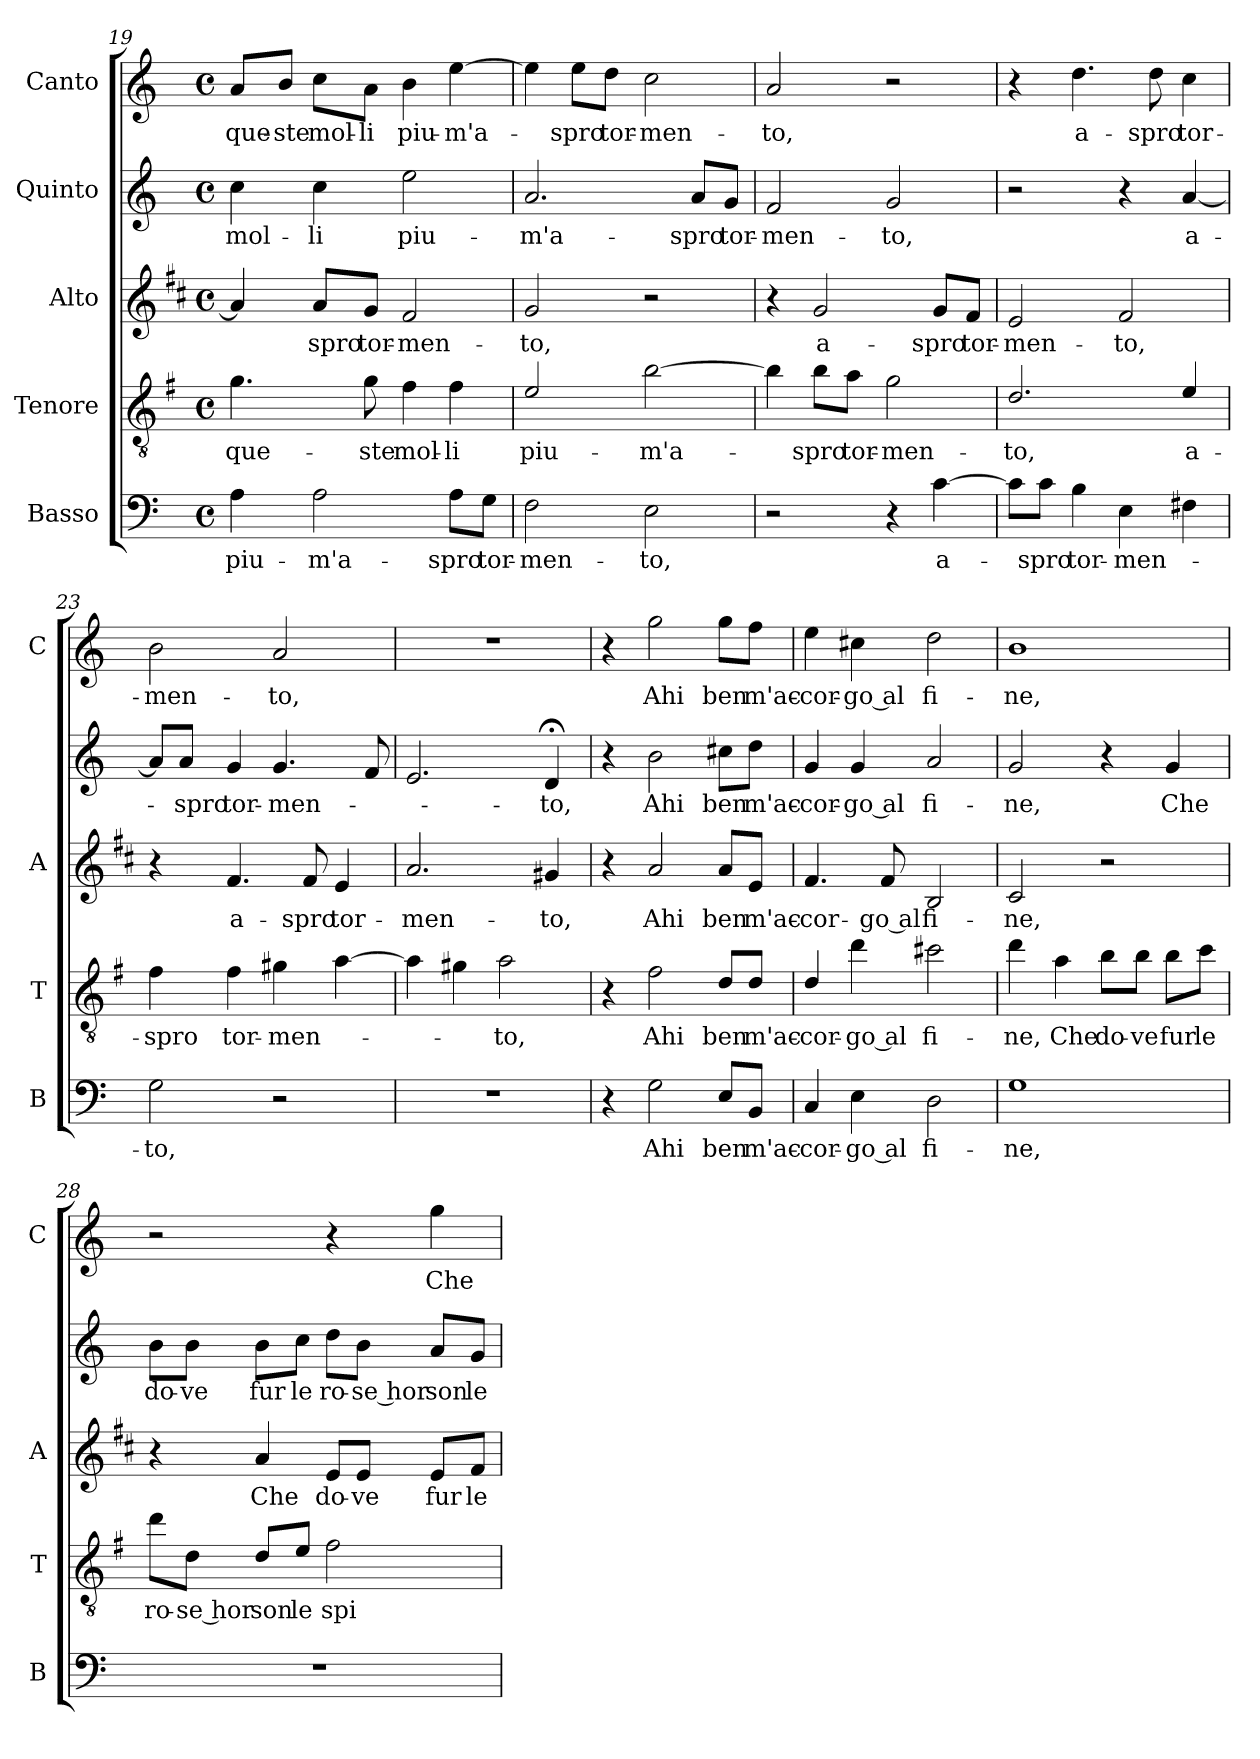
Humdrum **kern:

**kern	**text	**kern	**text	**kern	**text	**kern	**text	**kern	**text
*part5	*part5	*part4	*part4	*part3	*part3	*part2	*part2	*part1	*part1
*staff5	*staff5	*staff4	*staff4	*staff3	*staff3	*staff2	*staff2	*staff1	*staff1
*I"Basso	*	*I"Tenore	*	*I"Alto	*	*I"Quinto	*	*I"Canto	*
*I'B	*	*I'T	*	*I'A	*	*	*	*I'C	*
!!LO:LB:g=z
*clefF4	*	*clefGv2	*	*clefG2	*	*clefG2	*	*clefG2	*
*	*	*ITrd4c7	*	*ITrd1c2	*	*	*	*	*
*k[]	*	*k[]	*	*k[]	*	*k[]	*	*k[]	*
*C:	*	*C:	*	*C:	*	*C:	*	*C:	*
*M4/4	*	*M4/4	*	*M4/4	*	*M4/4	*	*M4/4	*
*met(c)	*	*met(c)	*	*met(c)	*	*met(c)	*	*met(c)	*
=19	=19	=19	=19	=19	=19	=19	=19	=19	=19
!	!LO:LY:b	!	!LO:LY:b	!	!	!	!LO:LY:b	!	!LO:LY:b
4A\	piu-	4.c\	que-	4g/]	.	4cc\	mol-	8a/L	que-
!	!	!	!	!	!	!	!	!	!LO:LY:b
.	.	.	.	.	.	.	.	8b/J	-ste
!	!LO:LY:b	!	!	!	!LO:LY:b	!	!LO:LY:b	!	!LO:LY:b
2A\	-m'a-	.	.	8g/L	-spro	4cc\	-li	8cc\L	mol-
!	!	!	!LO:LY:b	!	!LO:LY:b	!	!	!	!LO:LY:b
.	.	8c\	-ste	8f/J	tor-	.	.	8a\J	-li
!	!	!	!LO:LY:b	!	!LO:LY:b	!	!LO:LY:b	!	!LO:LY:b
.	.	4B\	mol-	2e/	-men-	2ee\	piu-	4b\	piu-
!	!LO:LY:b	!	!LO:LY:b	!	!	!	!	!	!LO:LY:b
8A\L	-spro	4B\	-li	.	.	.	.	[4ee\	-m'a-
!	!LO:LY:b	!	!	!	!	!	!	!	!
8G\J	tor-	.	.	.	.	.	.	.	.
=20	=20	=20	=20	=20	=20	=20	=20	=20	=20
!	!LO:LY:b	!	!LO:LY:b	!	!LO:LY:b	!	!LO:LY:b	!	!
2F\	-men-	2A/	piu-	2f/	-to,	2.a/	-m'a-	4ee\]	.
!	!	!	!	!	!	!	!	!	!LO:LY:b
.	.	.	.	.	.	.	.	8ee\L	-spro
!	!	!	!	!	!	!	!	!	!LO:LY:b
.	.	.	.	.	.	.	.	8dd\J	tor-
!	!LO:LY:b	!	!LO:LY:b	!	!	!	!	!	!LO:LY:b
2E\	-to,	[2e\	-m'a-	2r	.	.	.	2cc\	-men-
!	!	!	!	!	!	!	!LO:LY:b	!	!
.	.	.	.	.	.	8a/L	-spro	.	.
!	!	!	!	!	!	!	!LO:LY:b	!	!
.	.	.	.	.	.	8g/J	tor-	.	.
=21	=21	=21	=21	=21	=21	=21	=21	=21	=21
!	!	!	!	!	!	!	!LO:LY:b	!	!LO:LY:b
2r	.	4e\]	.	4r	.	2f/	-men-	2a/	-to,
!	!	!	!LO:LY:b	!	!LO:LY:b	!	!	!	!
.	.	8e\L	-spro	2f/	a-	.	.	.	.
!	!	!	!LO:LY:b	!	!	!	!	!	!
.	.	8d\J	tor-	.	.	.	.	.	.
!	!	!	!LO:LY:b	!	!	!	!LO:LY:b	!	!
4r	.	2c\	-men-	.	.	2g/	-to,	2r	.
!	!LO:LY:b	!	!	!	!LO:LY:b	!	!	!	!
[4c\	a-	.	.	8f/L	-spro	.	.	.	.
!	!	!	!	!	!LO:LY:b	!	!	!	!
.	.	.	.	8e/J	tor-	.	.	.	.
=22	=22	=22	=22	=22	=22	=22	=22	=22	=22
!	!	!	!LO:LY:b	!	!LO:LY:b	!	!	!	!
8c\L]	.	2.G/	-to,	2d/	-men-	2r	.	4r	.
!	!LO:LY:b	!	!	!	!	!	!	!	!
8c\J	-spro	.	.	.	.	.	.	.	.
!	!LO:LY:b	!	!	!	!	!	!	!	!LO:LY:b
4B\	tor-	.	.	.	.	.	.	4.dd\	a-
!	!LO:LY:b	!	!	!	!LO:LY:b	!	!	!	!
4E\	-men-	.	.	2e/	-to,	4r	.	.	.
!	!	!	!	!	!	!	!	!	!LO:LY:b
.	.	.	.	.	.	.	.	8dd\	-spro
!	!	!	!LO:LY:b	!	!	!	!LO:LY:b	!	!LO:LY:b
4F#X\	.	4A/	a-	.	.	[4a/	a-	4cc\	tor-
=23	=23	=23	=23	=23	=23	=23	=23	=23	=23
!	!LO:LY:b	!	!LO:LY:b	!	!	!	!	!	!LO:LY:b
2G\	-to,	4B\	-spro	4r	.	8a/L]	.	2b\	-men-
!	!	!	!	!	!	!	!LO:LY:b	!	!
.	.	.	.	.	.	8a/J	-spro	.	.
!	!	!	!LO:LY:b	!	!LO:LY:b	!	!LO:LY:b	!	!
.	.	4B\	tor-	4.e/	a-	4g/	tor-	.	.
!	!	!	!LO:LY:b	!	!	!	!LO:LY:b	!	!LO:LY:b
2r	.	4c#X\	-men-	.	.	4.g/	-men-	2a/	-to,
!	!	!	!	!	!LO:LY:b	!	!	!	!
.	.	.	.	8e/	-spro	.	.	.	.
!	!	!	!	!	!LO:LY:b	!	!	!	!
.	.	[4d\	.	4d/	tor-	.	.	.	.
.	.	.	.	.	.	8f/	.	.	.
!!LO:LB:g=z
=24	=24	=24	=24	=24	=24	=24	=24	=24	=24
!	!	!	!	!	!LO:LY:b	!	!	!	!
1r	.	4d\]	.	2.g/	-men-	2.e/	.	1r	.
.	.	4c#X\	.	.	.	.	.	.	.
!	!	!	!LO:LY:b	!	!	!	!	!	!
.	.	2d\	-to,	.	.	.	.	.	.
!	!	!	!	!	!LO:LY:b	!	!LO:LY:b	!	!
.	.	.	.	4f#X/	-to,	4d;</	-to,	.	.
=25	=25	=25	=25	=25	=25	=25	=25	=25	=25
4r	.	4r	.	4r	.	4r	.	4r	.
!	!LO:LY:b	!	!LO:LY:b	!	!LO:LY:b	!	!LO:LY:b	!	!LO:LY:b
2G\	Ahi	2B\	Ahi	2g/	Ahi	2b\	Ahi	2gg\	Ahi
!	!LO:LY:b	!	!LO:LY:b	!	!LO:LY:b	!	!LO:LY:b	!	!LO:LY:b
8E/L	ben	8G/L	ben	8g/L	ben	8cc#X\L	ben	8gg\L	ben
!	!LO:LY:b	!	!LO:LY:b	!	!LO:LY:b	!	!LO:LY:b	!	!LO:LY:b
8BB/J	m'ac-	8G/J	m'ac-	8d/J	m'ac-	8dd\J	m'ac-	8ff\J	m'ac-
=26	=26	=26	=26	=26	=26	=26	=26	=26	=26
!	!LO:LY:b	!	!LO:LY:b	!	!LO:LY:b	!	!LO:LY:b	!	!LO:LY:b
4C/	-cor-	4G/	-cor-	4.e/	-cor-	4g/	-cor-	4ee\	-cor-
!	!LO:LY:b	!	!LO:LY:b	!	!	!	!LO:LY:b	!	!LO:LY:b
4E\	-go al	4g\	-go al	.	.	4g/	-go al	4cc#X\	-go al
!	!	!	!	!	!LO:LY:b	!	!	!	!
.	.	.	.	8e/	-go al	.	.	.	.
!	!LO:LY:b	!	!LO:LY:b	!	!LO:LY:b	!	!LO:LY:b	!	!LO:LY:b
2D\	fi-	2f#X\	fi-	2A/	fi-	2a/	fi-	2dd\	fi-
=27	=27	=27	=27	=27	=27	=27	=27	=27	=27
!	!LO:LY:b	!	!LO:LY:b	!	!LO:LY:b	!	!LO:LY:b	!	!LO:LY:b
1G	-ne,	4g\	-ne,	2B/	-ne,	2g/	-ne,	1b	-ne,
!	!	!	!LO:LY:b	!	!	!	!	!	!
.	.	4d\	Che	.	.	.	.	.	.
!	!	!	!LO:LY:b	!	!	!	!	!	!
.	.	8e\L	do-	2r	.	4r	.	.	.
!	!	!	!LO:LY:b	!	!	!	!	!	!
.	.	8e\J	-ve	.	.	.	.	.	.
!	!	!	!LO:LY:b	!	!	!	!LO:LY:b	!	!
.	.	8e\L	fur	.	.	4g/	Che	.	.
!	!	!	!LO:LY:b	!	!	!	!	!	!
.	.	8f\J	le	.	.	.	.	.	.
=28	=28	=28	=28	=28	=28	=28	=28	=28	=28
!	!	!	!LO:LY:b	!	!	!	!LO:LY:b	!	!
1r	.	8g\L	ro-	4r	.	8b\L	do-	2r	.
!	!	!	!LO:LY:b	!	!	!	!LO:LY:b	!	!
.	.	8G\J	-se hor	.	.	8b\J	-ve	.	.
!	!	!	!LO:LY:b	!	!LO:LY:b	!	!LO:LY:b	!	!
.	.	8G/L	son	4g/	Che	8b\L	fur	.	.
!	!	!	!LO:LY:b	!	!	!	!LO:LY:b	!	!
.	.	8A/J	le	.	.	8cc\J	le	.	.
!	!	!	!LO:LY:b	!	!LO:LY:b	!	!LO:LY:b	!	!
.	.	2B\	spi-	8d/L	do-	8dd\L	ro-	4r	.
!	!	!	!	!	!LO:LY:b	!	!LO:LY:b	!	!
.	.	.	.	8d/J	-ve	8b\J	-se hor	.	.
!	!	!	!	!	!LO:LY:b	!	!LO:LY:b	!	!LO:LY:b
.	.	.	.	8d/L	fur	8a/L	son	4gg\	Che
!	!	!	!	!	!LO:LY:b	!	!LO:LY:b	!	!
.	.	.	.	8e/J	le	8g/J	le	.	.
=	=	=	=	=	=	=	=	=	=
*-	*-	*-	*-	*-	*-	*-	*-	*-	*-
